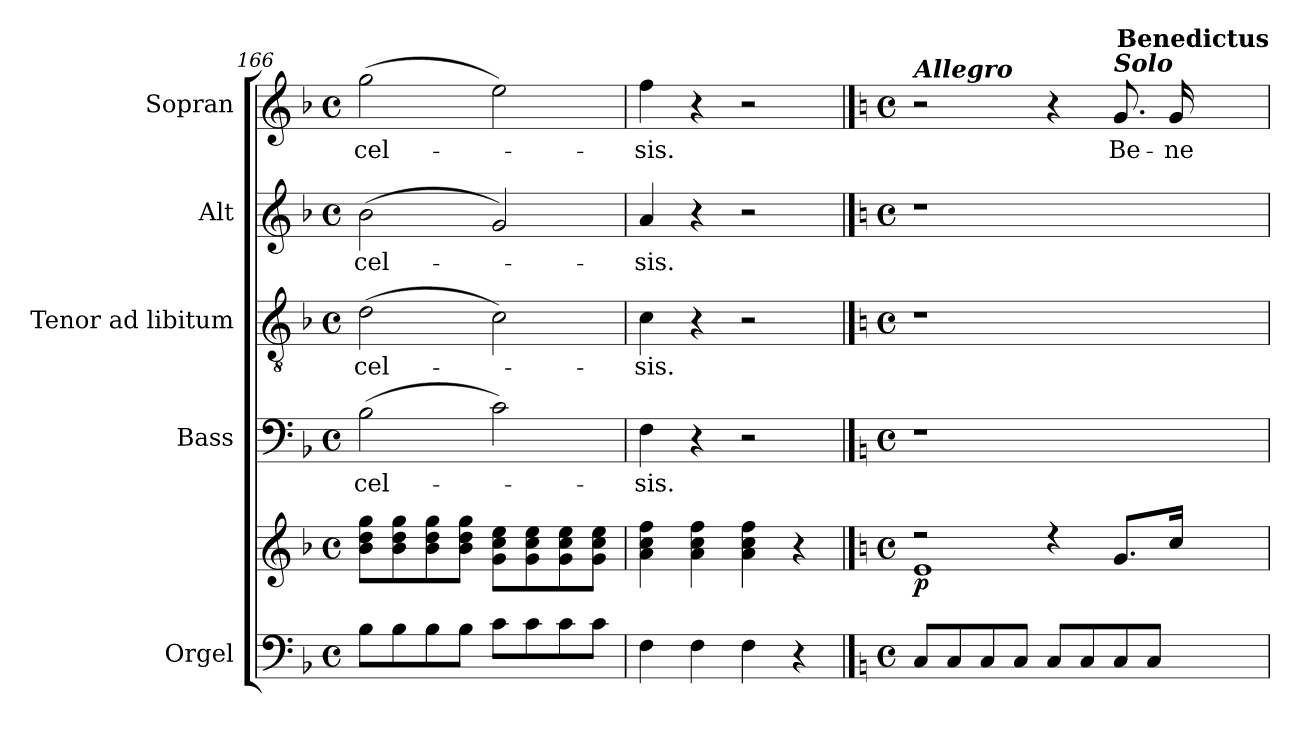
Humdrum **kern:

**kern	**kern	**dynam	**kern	**text	**kern	**text	**kern	**text	**kern	**text
*part5	*part5	*part5	*part4	*part4	*part3	*part3	*part2	*part2	*part1	*part1
*staff6	*staff5	*staff5/6	*staff4	*staff4	*staff3	*staff3	*staff2	*staff2	*staff1	*staff1
*I"Orgel	*	*	*I"Bass	*	*I"Tenor ad libitum	*	*I"Alt	*	*I"Sopran	*
*I'Org.	*	*	*I'B.	*	*I'T.	*	*I'A.	*	*I'S.	*
*clefF4	*clefG2	*	*clefF4	*	*clefGv2	*	*clefG2	*	*clefG2	*
*k[b-]	*k[b-]	*	*k[b-]	*	*k[b-]	*	*k[b-]	*	*k[b-]	*
*F:	*F:	*	*F:	*	*F:	*	*F:	*	*F:	*
*M4/4	*M4/4	*	*M4/4	*	*M4/4	*	*M4/4	*	*M4/4	*
*met(c)	*met(c)	*	*met(c)	*	*met(c)	*	*met(c)	*	*met(c)	*
=166	=166	=166	=166	=166	=166	=166	=166	=166	=166	=166
!	!	!	!	!LO:LY:b	!	!LO:LY:b	!	!LO:LY:b	!	!LO:LY:b
8B-\L	8b-\ 8dd\ 8gg\L	.	(>2B-\	-cel-	(>2d\	-cel-	(>2b-\	-cel-	(>2gg\	-cel-
8B-\	8b-\ 8dd\ 8gg\	.	.	.	.	.	.	.	.	.
8B-\	8b-\ 8dd\ 8gg\	.	.	.	.	.	.	.	.	.
8B-\J	8b-\ 8dd\ 8gg\J	.	.	.	.	.	.	.	.	.
8c\L	8g\ 8cc\ 8ee\L	.	2c\)	.	2c\)	.	2g/)	.	2ee\)	.
8c\	8g\ 8cc\ 8ee\	.	.	.	.	.	.	.	.	.
8c\	8g\ 8cc\ 8ee\	.	.	.	.	.	.	.	.	.
8c\J	8g\ 8cc\ 8ee\J	.	.	.	.	.	.	.	.	.
=167	=167	=167	=167	=167	=167	=167	=167	=167	=167	=167
!	!	!	!	!LO:LY:b	!	!LO:LY:b	!	!LO:LY:b	!	!LO:LY:b
4F\	4a\ 4cc\ 4ff\	.	4F\	-sis.	4c\	-sis.	4a/	-sis.	4ff\	-sis.
4F\	4a\ 4cc\ 4ff\	.	4r	.	4r	.	4r	.	4r	.
4F\	4a\ 4cc\ 4ff\	.	2r	.	2r	.	2r	.	2r	.
4r	4r	.	.	.	.	.	.	.	.	.
!!LO:PB:g=z
==168	==168	==168	==168	==168	==168	==168	==168	==168	==168	==168
*k[]	*k[]	*	*k[]	*	*k[]	*	*k[]	*	*k[]	*
*C:	*C:	*	*C:	*	*C:	*	*C:	*	*C:	*
*M4/4	*M4/4	*	*M4/4	*	*M4/4	*	*M4/4	*	*M4/4	*
*met(c)	*met(c)	*	*met(c)	*	*met(c)	*	*met(c)	*	*met(c)	*
*	*^	*	*	*	*	*	*	*	*	*
!	!	!	!	!	!	!	!	!	!	!LO:TX:a:Bi:t=Allegro	!
!	!	!	!LO:DY:b	!	!	!	!	!	!	!	!
8C/L	2r	1e	p	1r	.	1r	.	1r	.	2r	.
8C/	.	.	.	.	.	.	.	.	.	.	.
8C/	.	.	.	.	.	.	.	.	.	.	.
8C/J	.	.	.	.	.	.	.	.	.	.	.
8C/L	4r	.	.	.	.	.	.	.	.	4r	.
8C/	.	.	.	.	.	.	.	.	.	.	.
!	!	!	!	!	!	!	!	!	!	!LO:TX:a:Bi:t=Solo	!
!	!	!	!	!	!	!	!	!	!	!	!LO:LY:b
8C/	8.g/L	.	.	.	.	.	.	.	.	8.g/	Be-
8C/J	.	.	.	.	.	.	.	.	.	.	.
!	!	!	!	!	!	!	!	!	!	!	!LO:LY:b
.	16cc/Jk	.	.	.	.	.	.	.	.	16g/	-ne-
2ryy	2ryy	2ryy	.	2ryy	.	2ryy	.	2ryy	.	2ryy	.
!	!	!	!	!	!	!	!	!	!	!LO:TX:a:B:t=Benedictus	!
*	*v	*v	*	*	*	*	*	*	*	*	*
=	=	=	=	=	=	=	=	=	=	=
*-	*-	*-	*-	*-	*-	*-	*-	*-	*-	*-
